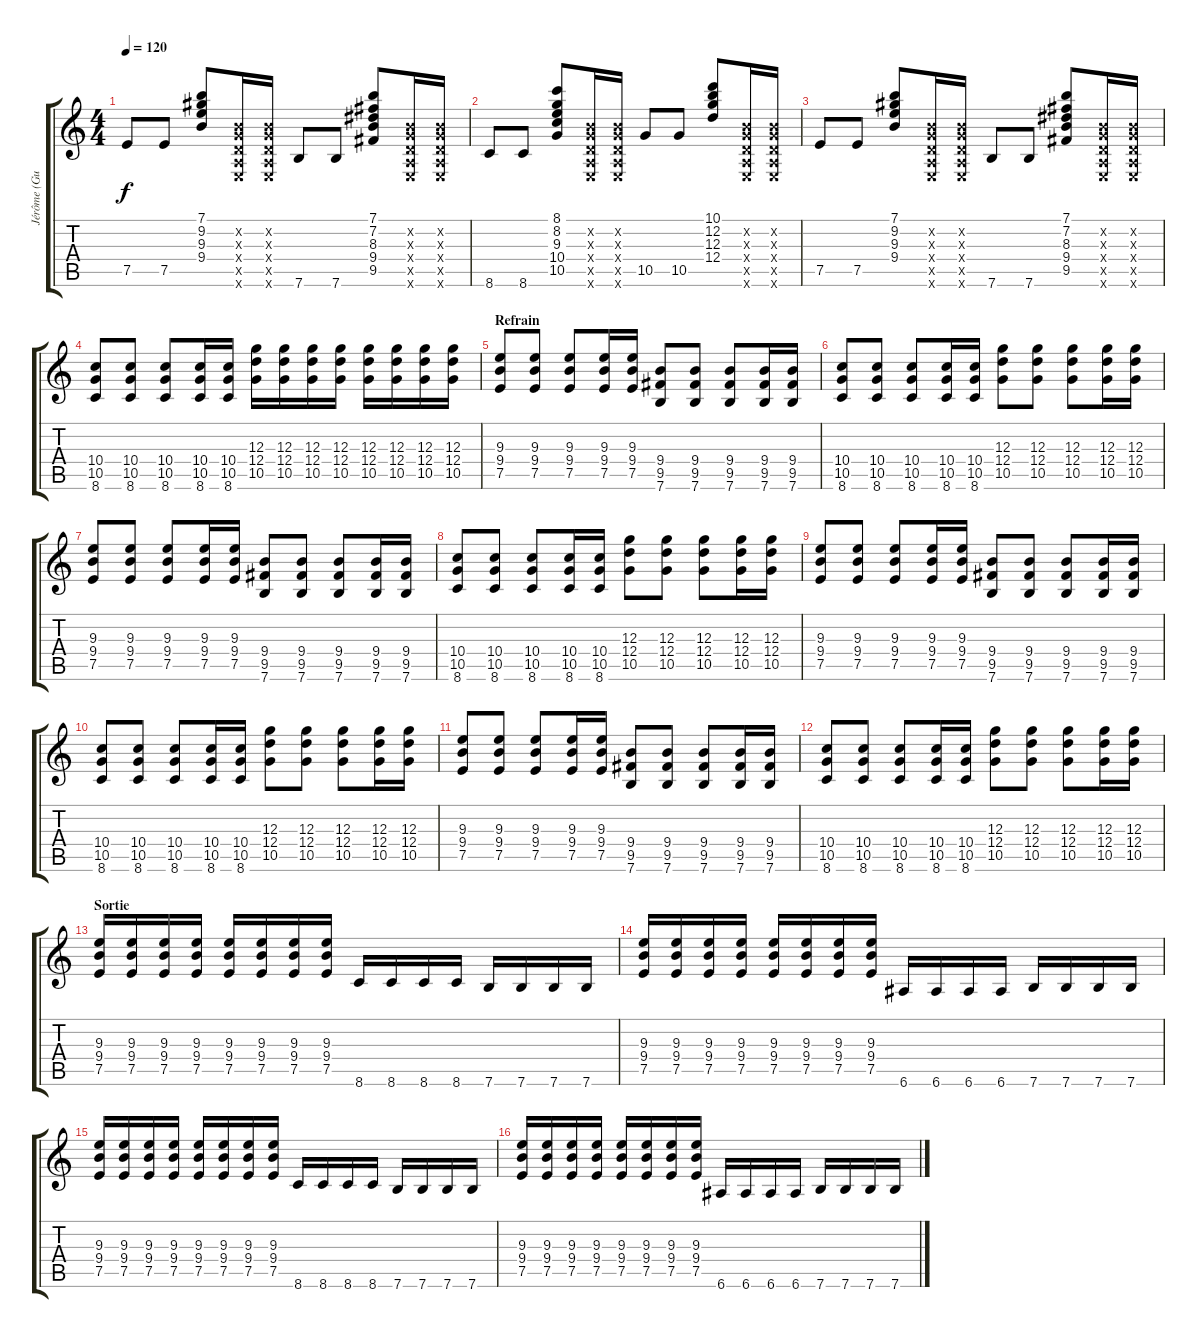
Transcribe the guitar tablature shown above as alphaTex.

\track ("Jérôme (Guitare)" "Jérôme (Gu") {instrument electricguitarclean}
\staff {score tabs}
\tuning (E4 B3 G3 D3 A2 E2) {hide}
\ts (4 4)
\tempo 120
\clef g2
\ks c
7.5.8{dy f} 7.5.8 (7.1 9.2 9.3 9.4).8 (0.2{x} 0.3{x} 0.4{x} 0.5{x} 0.6{x}).16 (0.2{x} 0.3{x} 0.4{x} 0.5{x} 0.6{x}).16 7.6.8 7.6.8 (7.1 7.2 8.3 9.4 9.5).8 (0.2{x} 0.3{x} 0.4{x} 0.5{x} 0.6{x}).16 (0.2{x} 0.3{x} 0.4{x} 0.5{x} 0.6{x}).16 |
8.6.8 8.6.8 (8.1 8.2 9.3 10.4 10.5).8 (0.2{x} 0.3{x} 0.4{x} 0.5{x} 0.6{x}).16 (0.2{x} 0.3{x} 0.4{x} 0.5{x} 0.6{x}).16 10.5.8 10.5.8 (10.1 12.2 12.3 12.4).8 (0.2{x} 0.3{x} 0.4{x} 0.5{x} 0.6{x}).16 (0.2{x} 0.3{x} 0.4{x} 0.5{x} 0.6{x}).16 |
7.5.8 7.5.8 (7.1 9.2 9.3 9.4).8 (0.2{x} 0.3{x} 0.4{x} 0.5{x} 0.6{x}).16 (0.2{x} 0.3{x} 0.4{x} 0.5{x} 0.6{x}).16 7.6.8 7.6.8 (7.1 7.2 8.3 9.4 9.5).8 (0.2{x} 0.3{x} 0.4{x} 0.5{x} 0.6{x}).16 (0.2{x} 0.3{x} 0.4{x} 0.5{x} 0.6{x}).16 |
(10.4 10.5 8.6).8{instrument distortionguitar} (10.4 10.5 8.6).8 (10.4 10.5 8.6).8 (10.4 10.5 8.6).16 (10.4 10.5 8.6).16 (12.3 12.4 10.5).16 (12.3 12.4 10.5).16 (12.3 12.4 10.5).16 (12.3 12.4 10.5).16 (12.3 12.4 10.5).16 (12.3 12.4 10.5).16 (12.3 12.4 10.5).16 (12.3 12.4 10.5).16 |
\section ("" "Refrain")
(9.3 9.4 7.5).8 (9.3 9.4 7.5).8 (9.3 9.4 7.5).8 (9.3 9.4 7.5).16 (9.3 9.4 7.5).16 (9.4 9.5 7.6).8 (9.4 9.5 7.6).8 (9.4 9.5 7.6).8 (9.4 9.5 7.6).16 (9.4 9.5 7.6).16 |
(10.4 10.5 8.6).8 (10.4 10.5 8.6).8 (10.4 10.5 8.6).8 (10.4 10.5 8.6).16 (10.4 10.5 8.6).16 (12.3 12.4 10.5).8 (12.3 12.4 10.5).8 (12.3 12.4 10.5).8 (12.3 12.4 10.5).16 (12.3 12.4 10.5).16 |
(9.3 9.4 7.5).8 (9.3 9.4 7.5).8 (9.3 9.4 7.5).8 (9.3 9.4 7.5).16 (9.3 9.4 7.5).16 (9.4 9.5 7.6).8 (9.4 9.5 7.6).8 (9.4 9.5 7.6).8 (9.4 9.5 7.6).16 (9.4 9.5 7.6).16 |
(10.4 10.5 8.6).8 (10.4 10.5 8.6).8 (10.4 10.5 8.6).8 (10.4 10.5 8.6).16 (10.4 10.5 8.6).16 (12.3 12.4 10.5).8 (12.3 12.4 10.5).8 (12.3 12.4 10.5).8 (12.3 12.4 10.5).16 (12.3 12.4 10.5).16 |
(9.3 9.4 7.5).8 (9.3 9.4 7.5).8 (9.3 9.4 7.5).8 (9.3 9.4 7.5).16 (9.3 9.4 7.5).16 (9.4 9.5 7.6).8 (9.4 9.5 7.6).8 (9.4 9.5 7.6).8 (9.4 9.5 7.6).16 (9.4 9.5 7.6).16 |
(10.4 10.5 8.6).8 (10.4 10.5 8.6).8 (10.4 10.5 8.6).8 (10.4 10.5 8.6).16 (10.4 10.5 8.6).16 (12.3 12.4 10.5).8 (12.3 12.4 10.5).8 (12.3 12.4 10.5).8 (12.3 12.4 10.5).16 (12.3 12.4 10.5).16 |
(9.3 9.4 7.5).8 (9.3 9.4 7.5).8 (9.3 9.4 7.5).8 (9.3 9.4 7.5).16 (9.3 9.4 7.5).16 (9.4 9.5 7.6).8 (9.4 9.5 7.6).8 (9.4 9.5 7.6).8 (9.4 9.5 7.6).16 (9.4 9.5 7.6).16 |
(10.4 10.5 8.6).8 (10.4 10.5 8.6).8 (10.4 10.5 8.6).8 (10.4 10.5 8.6).16 (10.4 10.5 8.6).16 (12.3 12.4 10.5).8 (12.3 12.4 10.5).8 (12.3 12.4 10.5).8 (12.3 12.4 10.5).16 (12.3 12.4 10.5).16 |
\section ("" "Sortie ")
(9.3 9.4 7.5).16 (9.3 9.4 7.5).16 (9.3 9.4 7.5).16 (9.3 9.4 7.5).16 (9.3 9.4 7.5).16 (9.3 9.4 7.5).16 (9.3 9.4 7.5).16 (9.3 9.4 7.5).16 8.6.16 8.6.16 8.6.16 8.6.16 7.6.16 7.6.16 7.6.16 7.6.16 |
(9.3 9.4 7.5).16 (9.3 9.4 7.5).16 (9.3 9.4 7.5).16 (9.3 9.4 7.5).16 (9.3 9.4 7.5).16 (9.3 9.4 7.5).16 (9.3 9.4 7.5).16 (9.3 9.4 7.5).16 6.6.16 6.6.16 6.6.16 6.6.16 7.6.16 7.6.16 7.6.16 7.6.16 |
(9.3 9.4 7.5).16 (9.3 9.4 7.5).16 (9.3 9.4 7.5).16 (9.3 9.4 7.5).16 (9.3 9.4 7.5).16 (9.3 9.4 7.5).16 (9.3 9.4 7.5).16 (9.3 9.4 7.5).16 8.6.16 8.6.16 8.6.16 8.6.16 7.6.16 7.6.16 7.6.16 7.6.16 |
(9.3 9.4 7.5).16 (9.3 9.4 7.5).16 (9.3 9.4 7.5).16 (9.3 9.4 7.5).16 (9.3 9.4 7.5).16 (9.3 9.4 7.5).16 (9.3 9.4 7.5).16 (9.3 9.4 7.5).16 6.6.16 6.6.16 6.6.16 6.6.16 7.6.16 7.6.16 7.6.16 7.6.16
